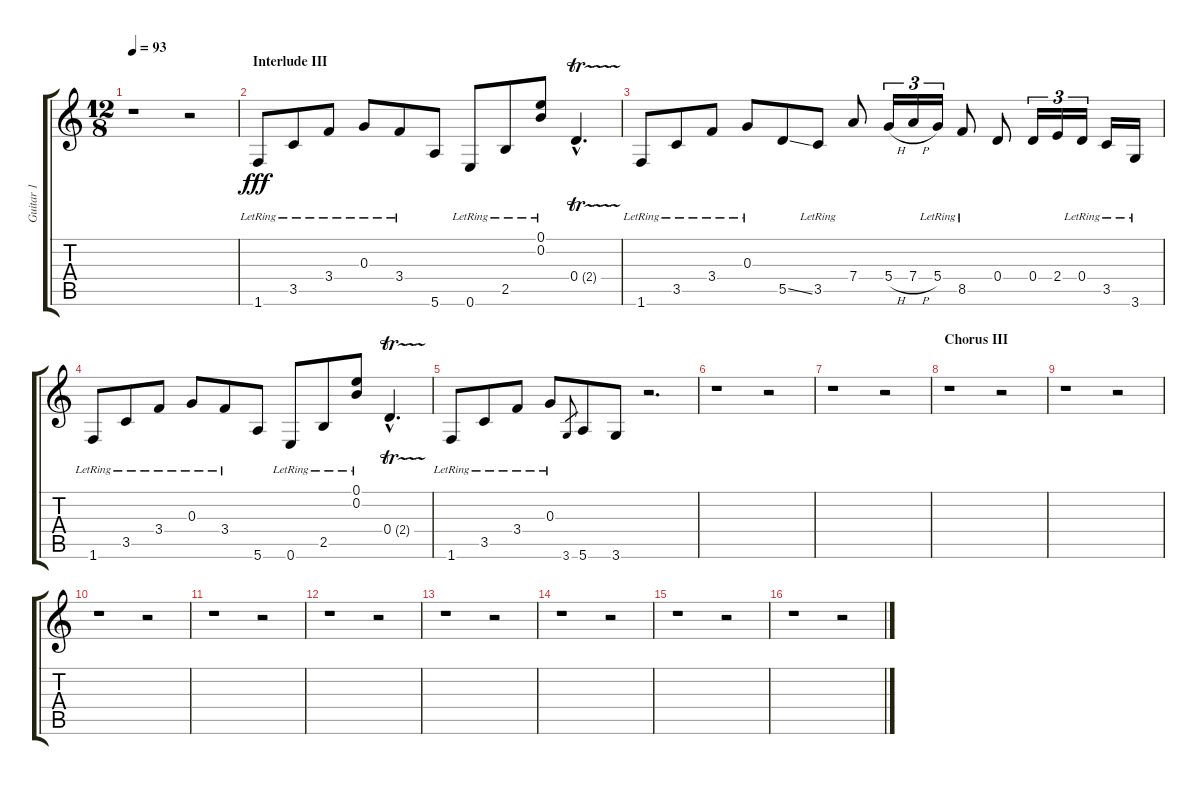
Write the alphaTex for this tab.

\track ("Guitar 1" "Guitar 1") {instrument electricguitarclean}
\staff {score tabs}
\tuning (E4 B3 G3 D3 A2 E2) {hide}
\ts (12 8)
\tempo 93
\clef g2
\ks c
r.1{dy f} r.2 |
\section ("" "Interlude III")
1.6{lr}.8{dy fff} 3.5{lr}.8 3.4{lr}.8 0.3{lr}.8 3.4{lr}.8 5.6.8 0.6{lr}.8 2.5{lr}.8 (0.1{lr} 0.2{lr}).8 0.4{tr (2 32) hac}.4{d} |
1.6{lr}.8 3.5{lr}.8 3.4{lr}.8 0.3{lr}.8 5.5{ss}.8 3.5{lr}.8 7.4.8 5.4{h}.16{tu (3 2)} 7.4{h}.16{tu (3 2)} 5.4{lr}.16{tu (3 2)} 8.5{lr}.8 0.4.8 0.4.16{tu (3 2)} 2.4.16{tu (3 2)} 0.4{lr}.16{tu (3 2)} 3.5{lr}.16 3.6{lr}.16 |
1.6{lr}.8 3.5{lr}.8 3.4{lr}.8 0.3{lr}.8 3.4{lr}.8 5.6.8 0.6{lr}.8 2.5{lr}.8 (0.1{lr} 0.2{lr}).8 0.4{tr (2 32) hac}.4{d} |
1.6{lr}.8 3.5{lr}.8 3.4{lr}.8 0.3{lr}.8 3.6.8{gr} 5.6.8 3.6.8 r.2{d} |
r.1 r.2 |
r.1 r.2 |
\section ("" "Chorus III")
r.1 r.2 |
r.1 r.2 |
r.1 r.2 |
r.1 r.2 |
r.1 r.2 |
r.1 r.2 |
r.1 r.2 |
r.1 r.2 |
r.1 r.2
